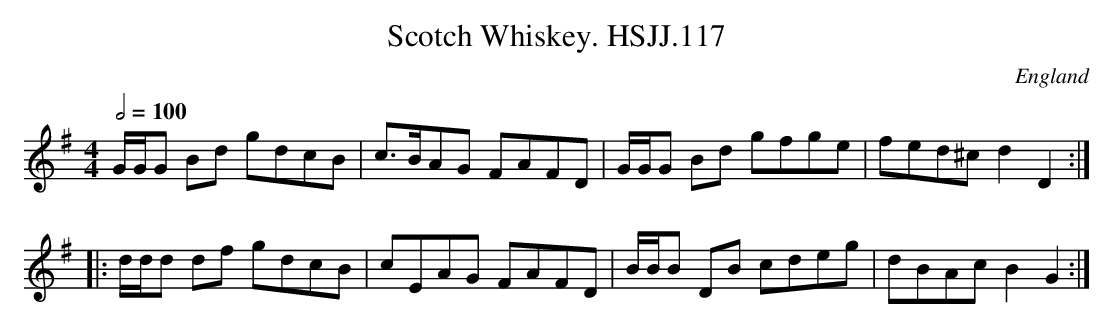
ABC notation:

X:1
T:Scotch Whiskey. HSJJ.117
L:1/8
M:4/4
O:England
Q:1/2=100
K:G
G/G/G Bd gdcB|c>BAG FAFD|G/G/G Bd gfge|fed^cd2D2:|!
|:d/d/d df gdcB|cEAG FAFD|B/B/B DB cdeg|dBAcB2G2:|
